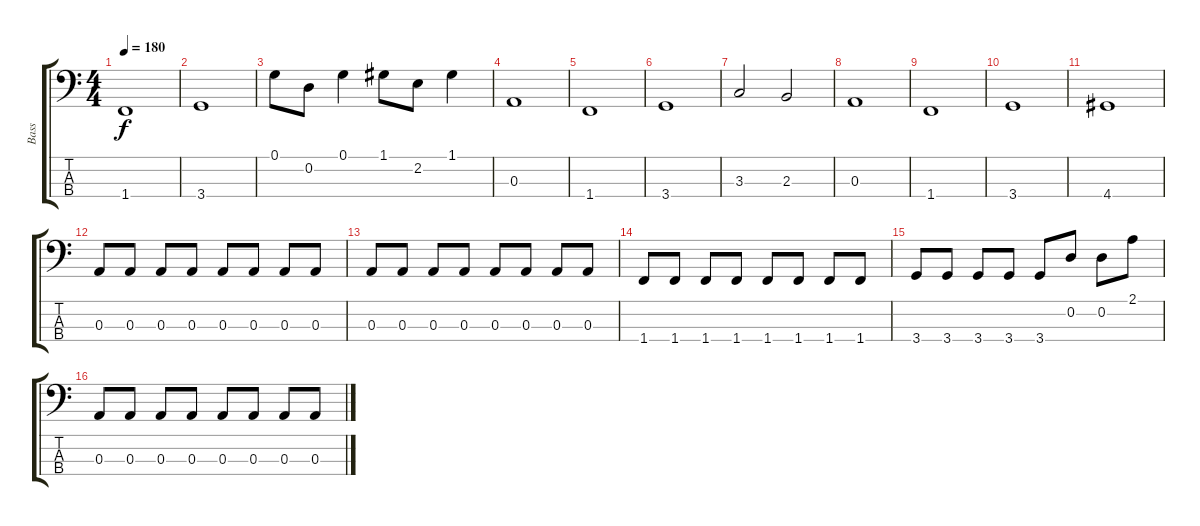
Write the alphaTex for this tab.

\track ("Bass" "Bass") {instrument electricbassfinger}
\staff {score tabs}
\tuning (G2 D2 A1 E1) {hide}
\ts (4 4)
\tempo 180
\clef f4
\ks c
1.4.1{dy f} |
3.4.1 |
0.1.8 0.2.8 0.1.4 1.1.8 2.2.8 1.1.4 |
0.3.1 |
1.4.1 |
3.4.1 |
3.3.2 2.3.2 |
0.3.1 |
1.4.1 |
3.4.1 |
4.4.1 |
0.3.8 0.3.8 0.3.8 0.3.8 0.3.8 0.3.8 0.3.8 0.3.8 |
0.3.8 0.3.8 0.3.8 0.3.8 0.3.8 0.3.8 0.3.8 0.3.8 |
1.4.8 1.4.8 1.4.8 1.4.8 1.4.8 1.4.8 1.4.8 1.4.8 |
3.4.8 3.4.8 3.4.8 3.4.8 3.4.8 0.2.8 0.2.8 2.1.8 |
0.3.8 0.3.8 0.3.8 0.3.8 0.3.8 0.3.8 0.3.8 0.3.8
